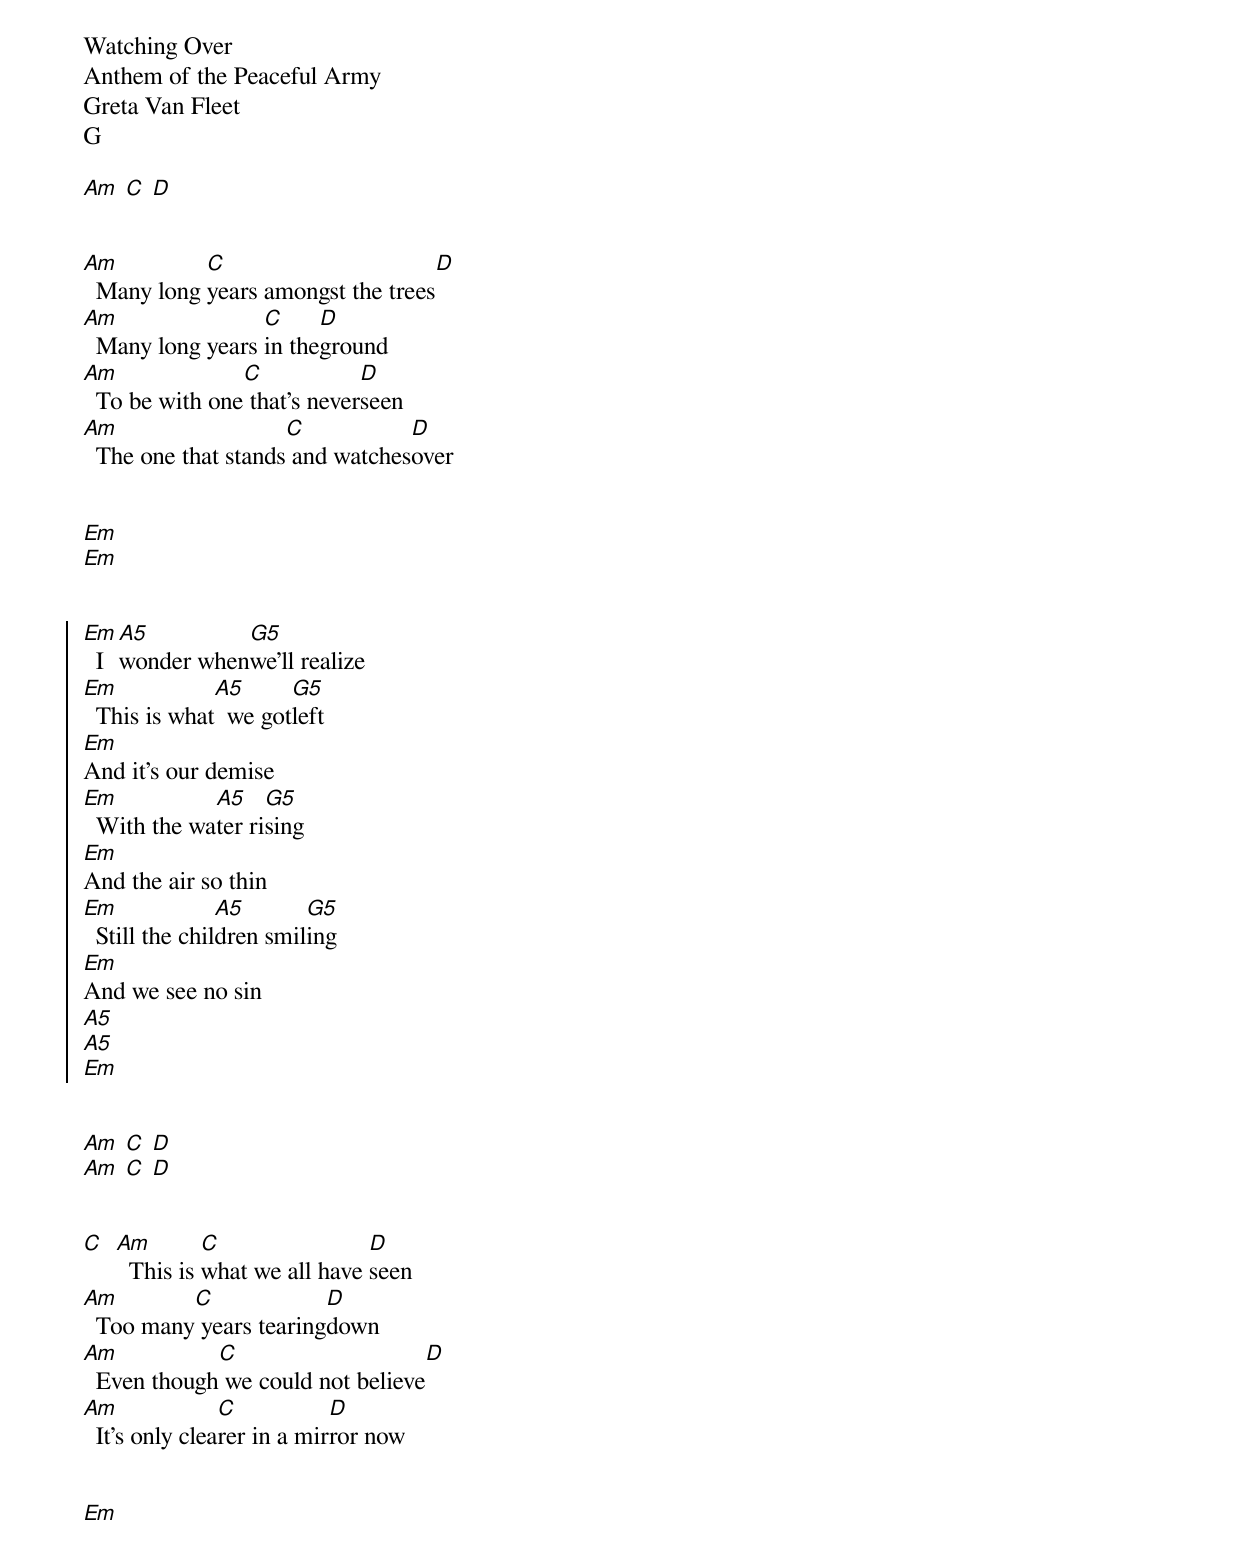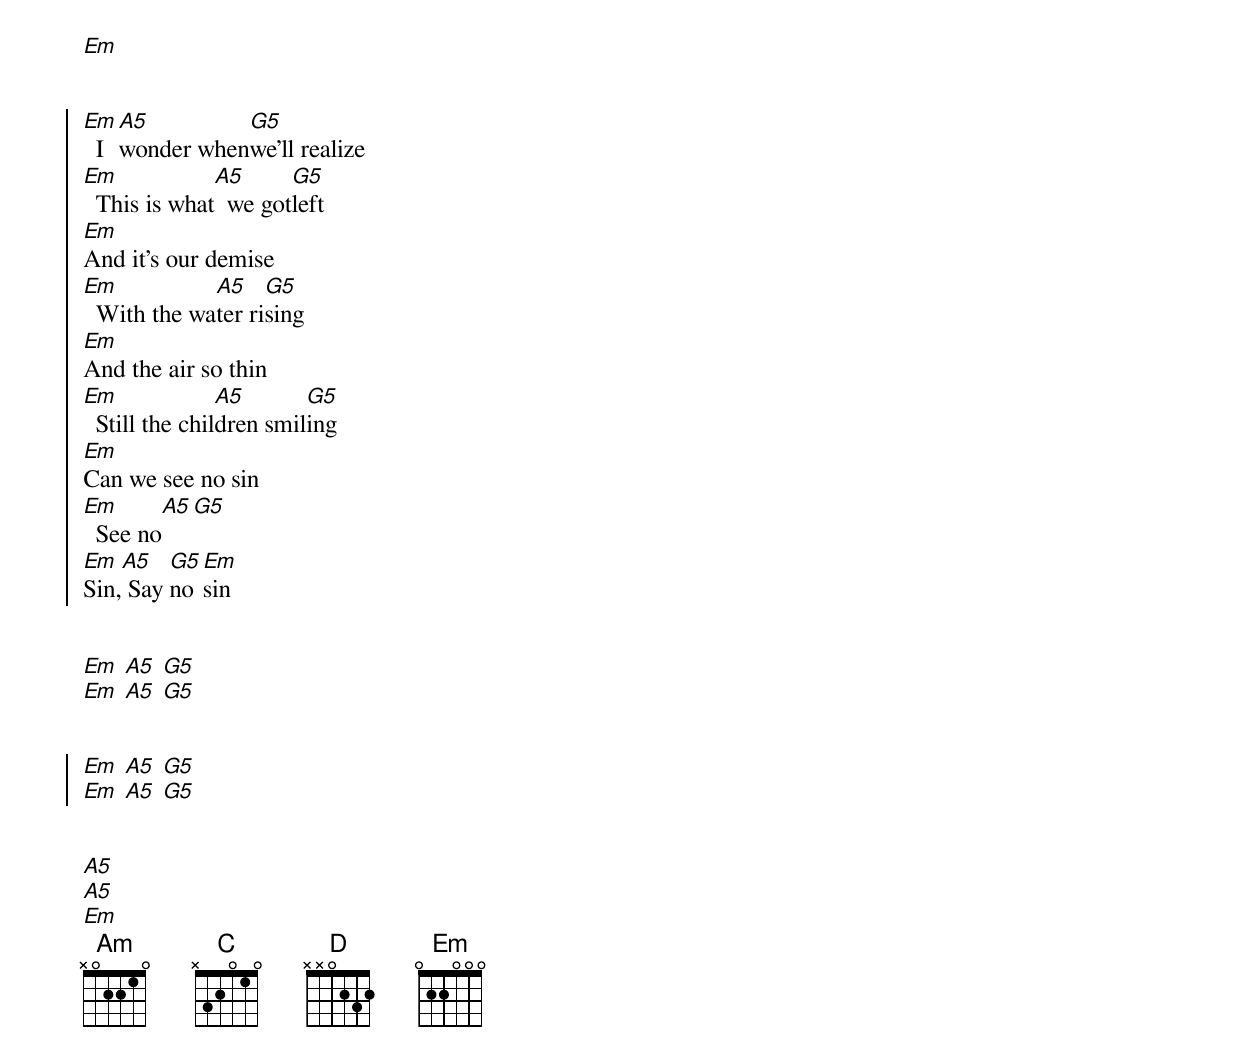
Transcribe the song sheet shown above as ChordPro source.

Watching Over
Anthem of the Peaceful Army
Greta Van Fleet
G

{start_of_intro}
[Am] [C] [D]
{end_of_intro}


{start_of_verse}
[Am]  Many long [C]years amongst the trees[D]
[Am]  Many long years [C]in the[D]ground
[Am]  To be with one[C] that's never[D]seen
[Am]  The one that stands[C] and watches[D]over
{end_of_verse}


{start_of_bridge}
[Em]
[Em]
{end_of_bridge}


{start_of_chorus}
[Em]  I [A5]wonder when[G5]we'll realize
[Em]  This is what[A5]  we got[G5]left
[Em]And it's our demise
[Em]  With the wa[A5]ter ri[G5]sing
[Em]And the air so thin
[Em]  Still the chil[A5]dren smil[G5]ing
[Em]And we see no sin
[A5]
[A5]
[Em]
{end_of_chorus}


{start_of_solo}
[Am] [C] [D]
[Am] [C] [D]
{end_of_solo}


{start_of_verse}
[C]  [Am]  This is [C]what we all have [D]seen
[Am]  Too many[C] years tearing[D]down
[Am]  Even though[C] we could not believe[D]
[Am]  It's only clea[C]rer in a mir[D]ror now
{end_of_verse}


{start_of_bridge}
[Em]
[Em]
{end_of_bridge}


{start_of_chorus}
[Em]  I [A5]wonder when[G5]we'll realize
[Em]  This is what[A5]  we got[G5]left
[Em]And it's our demise
[Em]  With the wa[A5]ter ri[G5]sing
[Em]And the air so thin
[Em]  Still the chil[A5]dren smil[G5]ing
[Em]Can we see no sin
[Em]  See no[A5][G5]
[Em]Sin,[A5] Say [G5]no [Em]sin
{end_of_chorus}


{start_of_interlude}
[Em] [A5] [G5]
[Em] [A5] [G5]
{end_of_interlude}


{start_of_chorus}
[Em] [A5] [G5]
[Em] [A5] [G5]
{end_of_chorus}


{start_of_outro}
[A5]
[A5]
[Em]
{end_of_outro}
